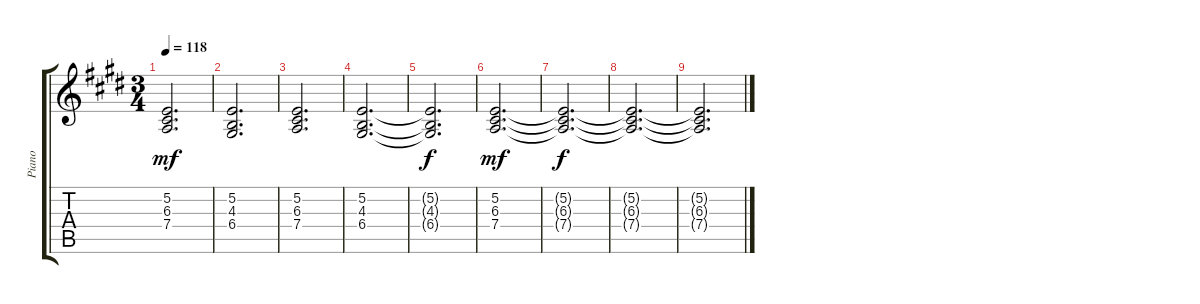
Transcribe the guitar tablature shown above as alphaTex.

\track ("Piano" "Piano") {instrument acousticgrandpiano}
\staff {score tabs}
\tuning (E4 B3 G3 D3 A2 E2) {hide}
\ts (3 4)
\tempo 118
\clef g2
\ks e
(5.2 6.3 7.4).2{d dy mf} |
(5.2 4.3 6.4).2{d} |
(5.2 6.3 7.4).2{d} |
(5.2 4.3 6.4).2{d} |
(5.2{t} 4.3{t} 6.4{t}).2{d dy f} |
(5.2 6.3 7.4).2{d dy mf} |
(5.2{t} 6.3{t} 7.4{t}).2{d dy f} |
(5.2{t} 6.3{t} 7.4{t}).2{d} |
(5.2{t} 6.3{t} 7.4{t}).2{d}
